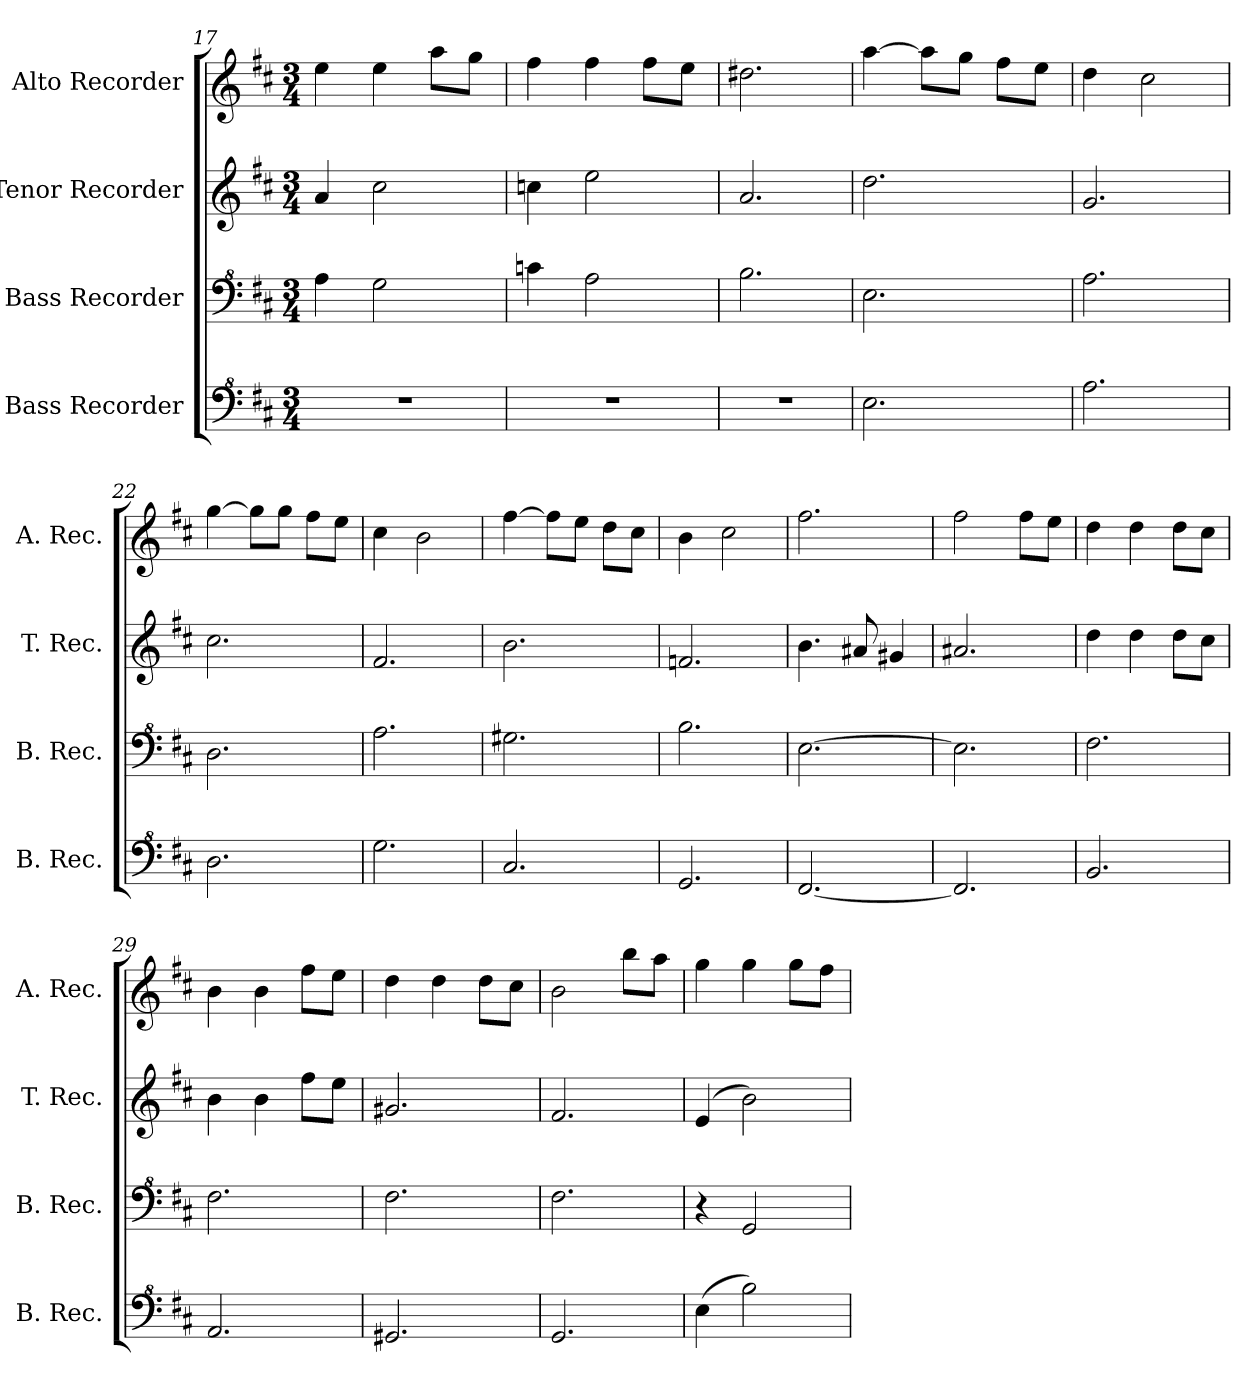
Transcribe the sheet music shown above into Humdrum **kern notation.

**kern	**kern	**kern	**kern
*part4	*part3	*part2	*part1
*staff4	*staff3	*staff2	*staff1
*I"Bass Recorder	*I"Bass Recorder	*I"Tenor Recorder	*I"Alto Recorder
*I'B. Rec.	*I'B. Rec.	*I'T. Rec.	*I'A. Rec.
*clefF^4	*clefF^4	*clefG2	*clefG2
*k[f#c#]	*k[f#c#]	*k[f#c#]	*k[f#c#]
*M3/4	*M3/4	*M3/4	*M3/4
=17	=17	=17	=17
2.r	4a\	4a/	4ee\
.	2g\	2cc#\	4ee\
.	.	.	8aa\L
.	.	.	8gg\J
=18	=18	=18	=18
2.r	4ccn\	4ccn\	4ff#\
.	2a\	2ee\	4ff#\
.	.	.	8ff#\L
.	.	.	8ee\J
=19	=19	=19	=19
2.r	2.b\	2.a/	2.dd#X\
!!LO:LB:g=z
=20	=20	=20	=20
2.e\	2.e\	2.dd\	[4aa\
.	.	.	8aa\L]
.	.	.	8gg\J
.	.	.	8ff#\L
.	.	.	8ee\J
=21	=21	=21	=21
2.a\	2.a\	2.g/	4dd\
.	.	.	2cc#\
=22	=22	=22	=22
2.d\	2.d\	2.cc#\	[4gg\
.	.	.	8gg\L]
.	.	.	8gg\J
.	.	.	8ff#\L
.	.	.	8ee\J
=23	=23	=23	=23
2.g\	2.a\	2.f#/	4cc#\
.	.	.	2b\
=24	=24	=24	=24
2.c#/	2.g#X\	2.b\	[4ff#\
.	.	.	8ff#\L]
.	.	.	8ee\J
.	.	.	8dd\L
.	.	.	8cc#\J
=25	=25	=25	=25
2.G/	2.b\	2.fn/	4b\
.	.	.	2cc#\
=26	=26	=26	=26
[2.F#/	[2.e\	4.b\	2.ff#\
.	.	8a#X/	.
.	.	4g#X/	.
=27	=27	=27	=27
2.F#/]	2.e\]	2.a#X/	2ff#\
.	.	.	8ff#\L
.	.	.	8ee\J
=28	=28	=28	=28
2.B/	2.f#\	4dd\	4dd\
.	.	4dd\	4dd\
.	.	8dd\L	8dd\L
.	.	8cc#\J	8cc#\J
!!LO:PB:g=z
=29	=29	=29	=29
2.A/	2.f#\	4b\	4b\
.	.	4b\	4b\
.	.	8ff#\L	8ff#\L
.	.	8ee\J	8ee\J
=30	=30	=30	=30
2.G#X/	2.f#\	2.g#X/	4dd\
.	.	.	4dd\
.	.	.	8dd\L
.	.	.	8cc#\J
=31	=31	=31	=31
2.G/	2.f#\	2.f#/	2b\
.	.	.	8bb\L
.	.	.	8aa\J
=32	=32	=32	=32
(>4e\	4r	(>4e/	4gg\
2b\)	2G/	2b\)	4gg\
.	.	.	8gg\L
.	.	.	8ff#\J
=	=	=	=
*-	*-	*-	*-
